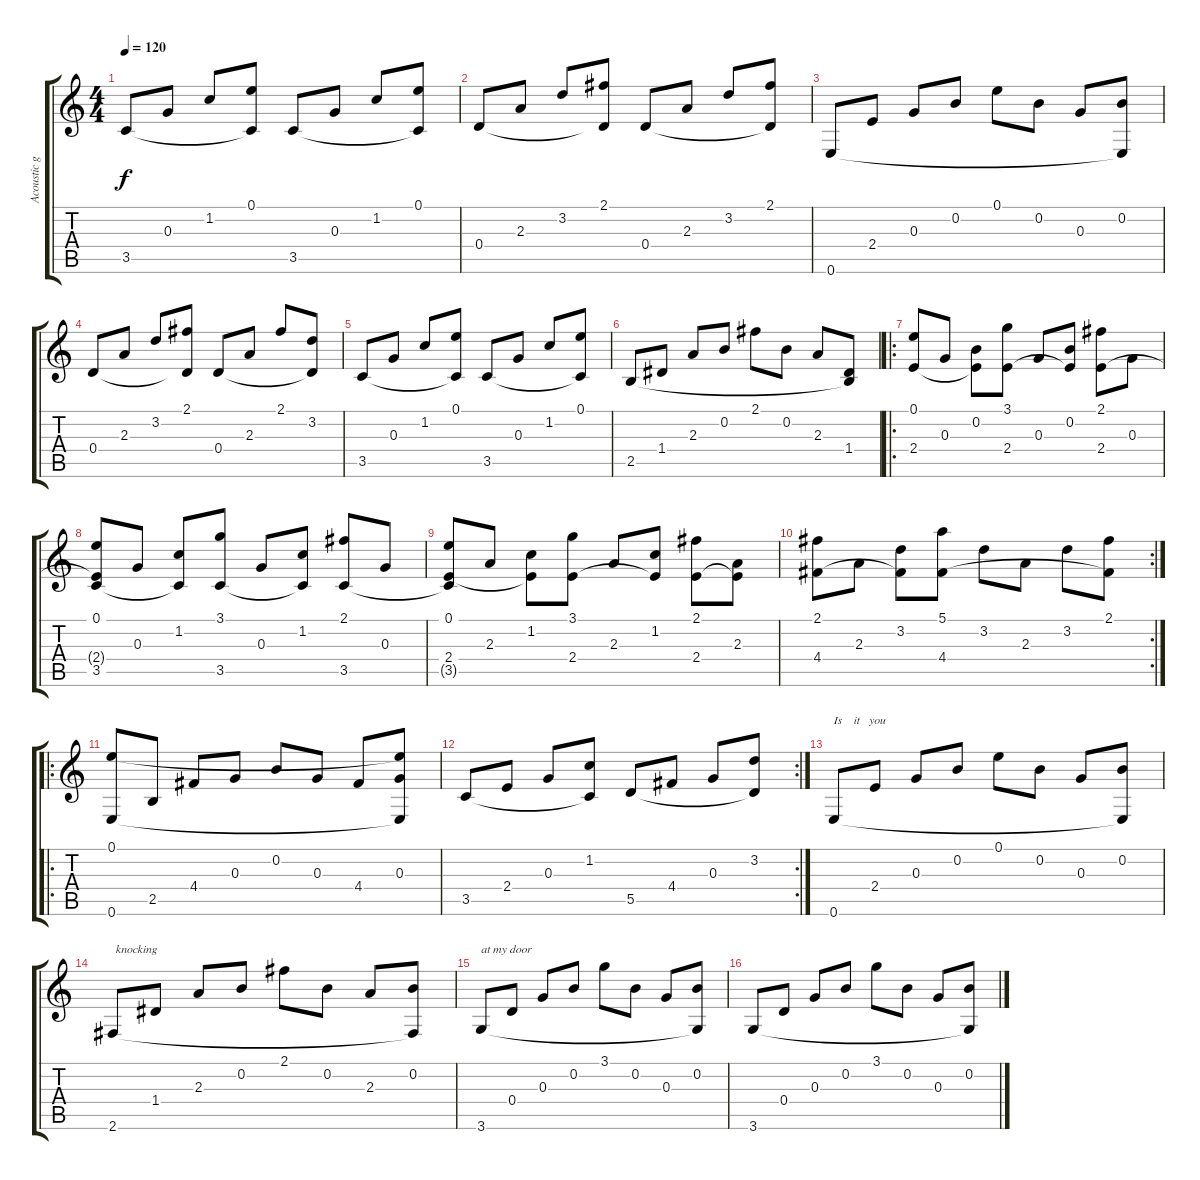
\track ("Acoustic guitar" "Acoustic g") {instrument acousticguitarnylon}
\staff {score tabs}
\tuning (E4 B3 G3 D3 A2 E2) {hide}
\ts (4 4)
\tempo 120
\clef g2
\ks c
3.5.8{dy f} 0.3.8 1.2.8 (0.1 3.5{t}).8 3.5.8 0.3.8 1.2.8 (0.1 3.5{t}).8 |
0.4.8 2.3.8 3.2.8 (2.1 0.4{t}).8 0.4.8 2.3.8 3.2.8 (2.1 0.4{t}).8 |
0.6.8 2.4.8 0.3.8 0.2.8 0.1.8 0.2.8 0.3.8 (0.2 0.6{t}).8 |
0.4.8 2.3.8 3.2.8 (2.1 0.4{t}).8 0.4.8 2.3.8 2.1.8 (3.2 0.4{t}).8 |
3.5.8 0.3.8 1.2.8 (0.1 3.5{t}).8 3.5.8 0.3.8 1.2.8 (0.1 3.5{t}).8 |
2.5.8 1.4.8 2.3.8 0.2.8 2.1.8 0.2.8 2.3.8 (1.4 2.5{t}).8 |
\ro
(0.1 2.4).8 0.3.8 (0.2 2.4{t}).8 (3.1 2.4).8 0.3.8 (0.2 2.4{t}).8 (2.1 2.4).8 0.3.8 |
(0.1 2.4{t} 3.5).8 0.3.8 (1.2 3.5{t}).8 (3.1 3.5).8 0.3.8 (1.2 3.5{t}).8 (2.1 3.5).8 0.3.8 |
(0.1 2.4 3.5{t}).8 2.3.8 (1.2 2.4{t}).8 (3.1 2.4).8 2.3.8 (1.2 2.4{t}).8 (2.1 2.4).8 (2.3 2.4{t}).8 |
\rc 2
(2.1 4.4).8 2.3.8 (3.2 4.4{t}).8 (5.1 4.4).8 3.2.8 2.3.8 3.2.8 (2.1 4.4{t}).8 |
\ro
(0.1 0.6).8 2.5.8 4.4.8 0.3.8 0.2.8 0.3.8 4.4.8 (0.1{t} 0.3 0.6{t}).8 |
\rc 2
3.5.8 2.4.8 0.3.8 (1.2 3.5{t}).8 5.5.8 4.4.8 0.3.8 (3.2 5.5{t}).8 |
0.6.8{txt "Is    it   you"} 2.4.8 0.3.8 0.2.8 0.1.8 0.2.8 0.3.8 (0.2 0.6{t}).8 |
2.6.8{txt " knocking"} 1.4.8 2.3.8 0.2.8 2.1.8 0.2.8 2.3.8 (0.2 2.6{t}).8 |
3.6.8{txt "at my door"} 0.4.8 0.3.8 0.2.8 3.1.8 0.2.8 0.3.8 (0.2 3.6{t}).8 |
3.6.8 0.4.8 0.3.8 0.2.8 3.1.8 0.2.8 0.3.8 (0.2 3.6{t}).8
